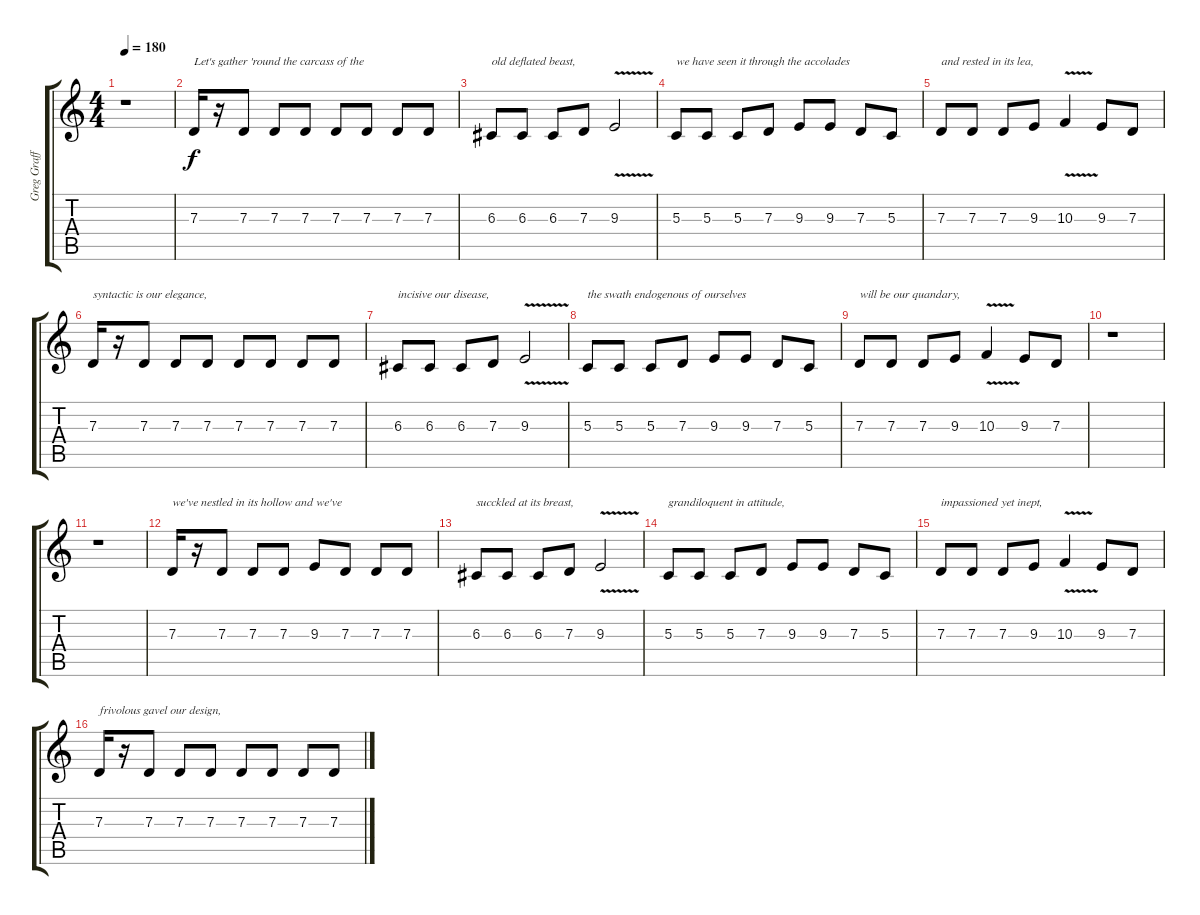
\track ("Greg Graffin" "Greg Graff") {instrument voiceoohs}
\staff {score tabs}
\tuning (E4 B3 G3 D3 A2 E2) {hide}
\ts (4 4)
\tempo 180
\clef g2
\ks c
r.1{dy f instrument voiceoohs} |
7.3.16{txt "Let's gather 'round the carcass of the"} r.16 7.3.8 7.3.8 7.3.8 7.3.8 7.3.8 7.3.8 7.3.8 |
6.3.8{txt "old deflated beast,"} 6.3.8 6.3.8 7.3.8 9.3{v}.2 |
5.3.8{txt "we have seen it through the accolades"} 5.3.8 5.3.8 7.3.8 9.3.8 9.3.8 7.3.8 5.3.8 |
7.3.8{txt "and rested in its lea,"} 7.3.8 7.3.8 9.3.8 10.3{v}.4 9.3.8 7.3.8 |
7.3.16{txt "syntactic is our elegance,"} r.16 7.3.8 7.3.8 7.3.8 7.3.8 7.3.8 7.3.8 7.3.8 |
6.3.8{txt "incisive our disease,"} 6.3.8 6.3.8 7.3.8 9.3{v}.2 |
5.3.8{txt "the swath endogenous of ourselves"} 5.3.8 5.3.8 7.3.8 9.3.8 9.3.8 7.3.8 5.3.8 |
7.3.8{txt "will be our quandary,"} 7.3.8 7.3.8 9.3.8 10.3{v}.4 9.3.8 7.3.8 |
r.1 |
r.1 |
7.3.16{txt "we've nestled in its hollow and we've"} r.16 7.3.8 7.3.8 7.3.8 9.3.8 7.3.8 7.3.8 7.3.8 |
6.3.8{txt "succkled at its breast,"} 6.3.8 6.3.8 7.3.8 9.3{v}.2 |
5.3.8{txt "grandiloquent in attitude,"} 5.3.8 5.3.8 7.3.8 9.3.8 9.3.8 7.3.8 5.3.8 |
7.3.8{txt "impassioned yet inept,"} 7.3.8 7.3.8 9.3.8 10.3{v}.4 9.3.8 7.3.8 |
7.3.16{txt "frivolous gavel our design,"} r.16 7.3.8 7.3.8 7.3.8 7.3.8 7.3.8 7.3.8 7.3.8
